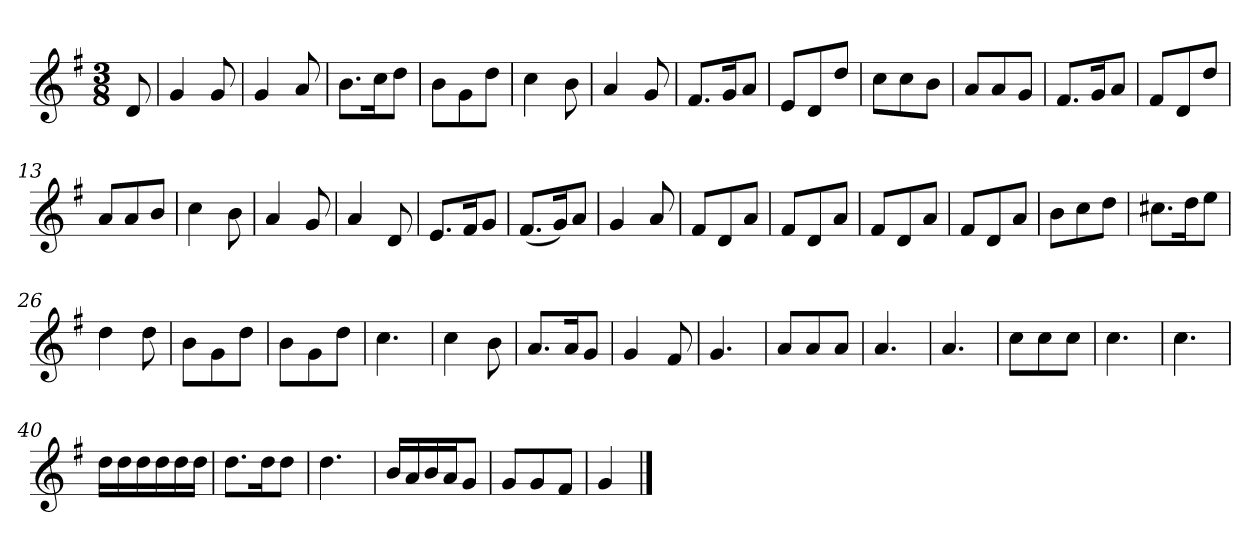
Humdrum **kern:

**kern
*part1
*staff1
*k[f#]
*M3/8
*MM120
=
8d
=1
4g
8g
=2
4g
8a
=3
8.bL
16ccK
8ddJ
=4
8bL
8g
8ddJ
=5
4cc
8b
=6
4a
8g
=7
8.f#L
16gK
8aJ
=8
8eL
8d
8ddJ
=9
8ccL
8cc
8bJ
=10
8aL
8a
8gJ
=11
8.f#L
16gK
8aJ
=12
8f#L
8d
8ddJ
=13
8aL
8a
8bJ
=14
4cc
8b
=15
4a
8g
=16
4a
8d
=17
8.eL
16f#K
8gJ
=18
(8.f#L
16gK)
8aJ
=19
4g
8a
=20
8f#L
8d
8aJ
=21
8f#L
8d
8aJ
=22
8f#L
8d
8aJ
=23
8f#L
8d
8aJ
=24
8bL
8cc
8ddJ
=25
8.cc#XL
16ddK
8eeJ
=26
4dd
8dd
=27
8bL
8g
8ddJ
=28
8bL
8g
8ddJ
=29
4.cc
=30
4cc
8b
=31
8.aL
16aK
8gJ
=32
4g
8f#
=33
4.g
=34
8aL
8a
8aJ
=35
4.a
=36
4.a
=37
8ccL
8cc
8ccJ
=38
4.cc
=39
4.cc
=40
16ddLL
16dd
16dd
16dd
16dd
16ddJJ
=41
8.ddL
16ddK
8ddJ
=42
4.dd
=43
16bLL
16a
16b
16aJ
8gJ
=44
8gL
8g
8f#J
=45
4g
==
*-
